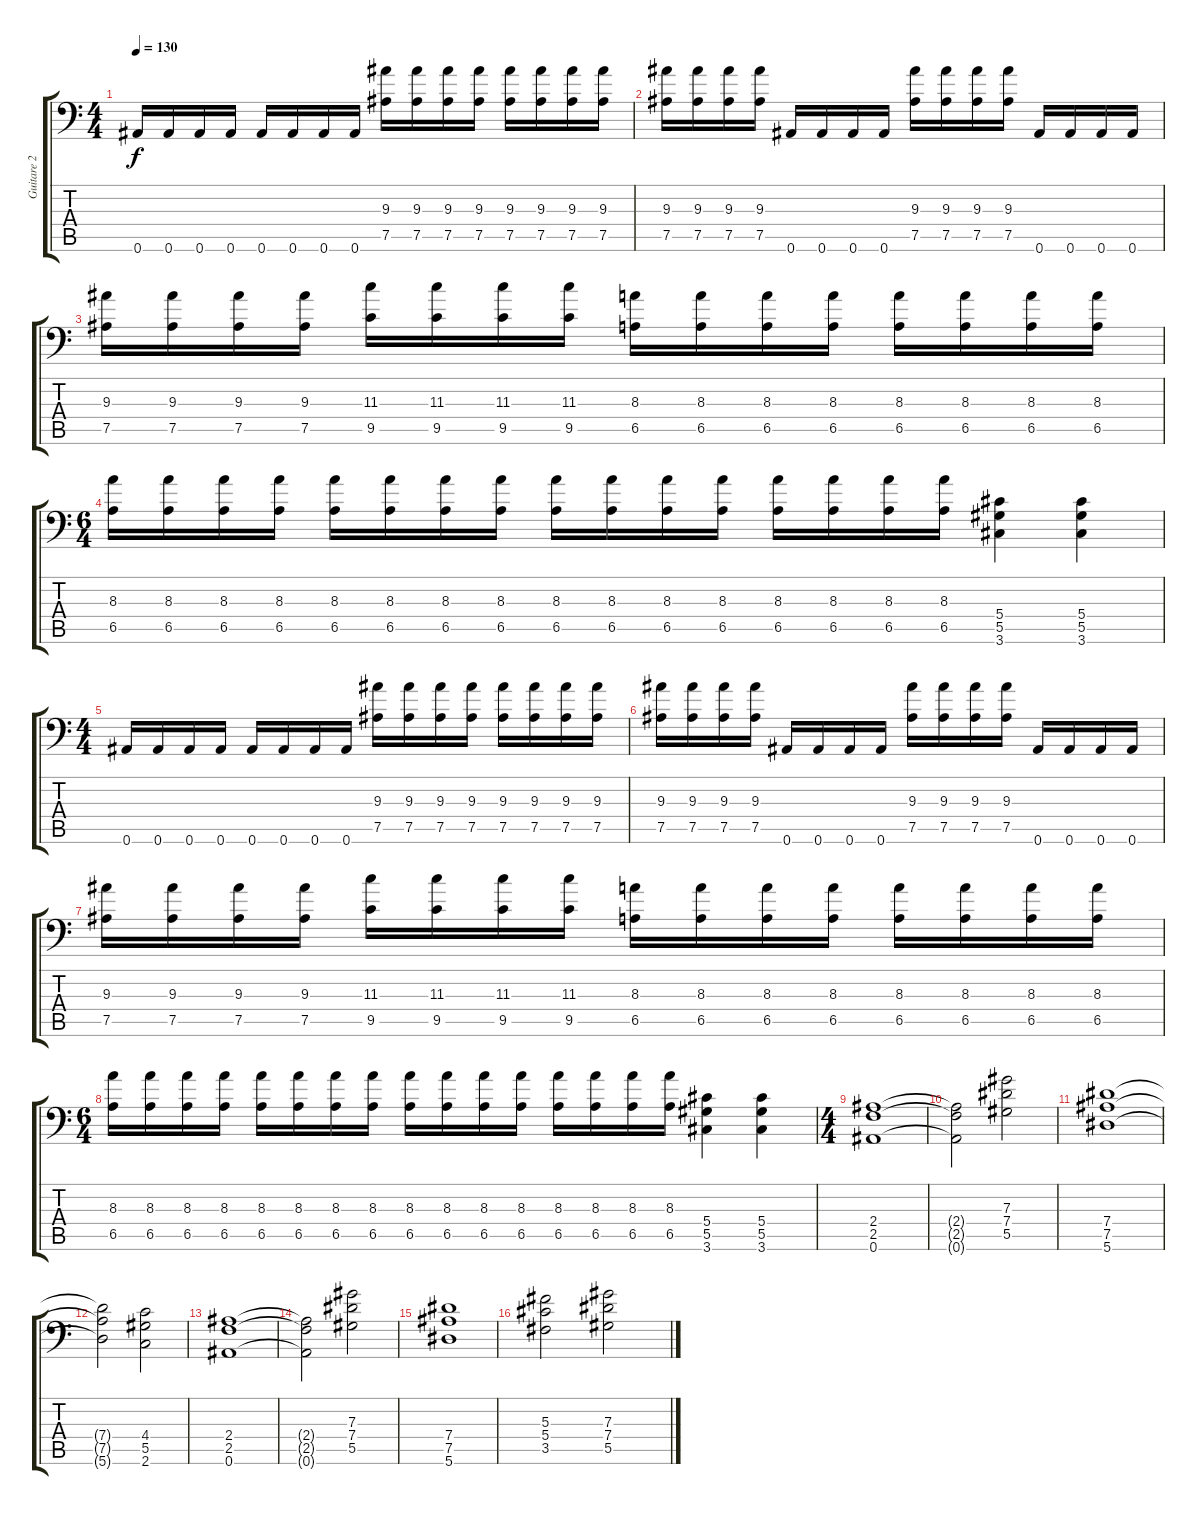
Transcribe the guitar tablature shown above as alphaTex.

\track ("Guitare 2" "Guitare 2") {instrument distortionguitar}
\staff {score tabs}
\tuning (Bb3 F3 Db3 Ab2 Eb2 Bb1) {hide}
\ts (4 4)
\tempo 130
\clef f4
\ks c
0.6.16{dy f} 0.6.16 0.6.16 0.6.16 0.6.16 0.6.16 0.6.16 0.6.16 (9.3 7.5).16 (9.3 7.5).16 (9.3 7.5).16 (9.3 7.5).16 (9.3 7.5).16 (9.3 7.5).16 (9.3 7.5).16 (9.3 7.5).16 |
(9.3 7.5).16 (9.3 7.5).16 (9.3 7.5).16 (9.3 7.5).16 0.6.16 0.6.16 0.6.16 0.6.16 (9.3 7.5).16 (9.3 7.5).16 (9.3 7.5).16 (9.3 7.5).16 0.6.16 0.6.16 0.6.16 0.6.16 |
(9.3 7.5).16 (9.3 7.5).16 (9.3 7.5).16 (9.3 7.5).16 (11.3 9.5).16 (11.3 9.5).16 (11.3 9.5).16 (11.3 9.5).16 (8.3 6.5).16 (8.3 6.5).16 (8.3 6.5).16 (8.3 6.5).16 (8.3 6.5).16 (8.3 6.5).16 (8.3 6.5).16 (8.3 6.5).16 |
\ts (6 4)
(8.3 6.5).16 (8.3 6.5).16 (8.3 6.5).16 (8.3 6.5).16 (8.3 6.5).16 (8.3 6.5).16 (8.3 6.5).16 (8.3 6.5).16 (8.3 6.5).16 (8.3 6.5).16 (8.3 6.5).16 (8.3 6.5).16 (8.3 6.5).16 (8.3 6.5).16 (8.3 6.5).16 (8.3 6.5).16 (5.4 5.5 3.6).4 (5.4 5.5 3.6).4 |
\ts (4 4)
0.6.16 0.6.16 0.6.16 0.6.16 0.6.16 0.6.16 0.6.16 0.6.16 (9.3 7.5).16 (9.3 7.5).16 (9.3 7.5).16 (9.3 7.5).16 (9.3 7.5).16 (9.3 7.5).16 (9.3 7.5).16 (9.3 7.5).16 |
(9.3 7.5).16 (9.3 7.5).16 (9.3 7.5).16 (9.3 7.5).16 0.6.16 0.6.16 0.6.16 0.6.16 (9.3 7.5).16 (9.3 7.5).16 (9.3 7.5).16 (9.3 7.5).16 0.6.16 0.6.16 0.6.16 0.6.16 |
(9.3 7.5).16 (9.3 7.5).16 (9.3 7.5).16 (9.3 7.5).16 (11.3 9.5).16 (11.3 9.5).16 (11.3 9.5).16 (11.3 9.5).16 (8.3 6.5).16 (8.3 6.5).16 (8.3 6.5).16 (8.3 6.5).16 (8.3 6.5).16 (8.3 6.5).16 (8.3 6.5).16 (8.3 6.5).16 |
\ts (6 4)
(8.3 6.5).16 (8.3 6.5).16 (8.3 6.5).16 (8.3 6.5).16 (8.3 6.5).16 (8.3 6.5).16 (8.3 6.5).16 (8.3 6.5).16 (8.3 6.5).16 (8.3 6.5).16 (8.3 6.5).16 (8.3 6.5).16 (8.3 6.5).16 (8.3 6.5).16 (8.3 6.5).16 (8.3 6.5).16 (5.4 5.5 3.6).4 (5.4 5.5 3.6).4 |
\ts (4 4)
(2.4 2.5 0.6).1 |
(2.4{t} 2.5{t} 0.6{t}).2 (7.3 7.4 5.5).2 |
(7.4 7.5 5.6).1 |
(7.4{t} 7.5{t} 5.6{t}).2 (4.4 5.5 2.6).2 |
(2.4 2.5 0.6).1 |
(2.4{t} 2.5{t} 0.6{t}).2 (7.3 7.4 5.5).2 |
(7.4 7.5 5.6).1 |
(5.3 5.4 3.5).2 (7.3 7.4 5.5).2
